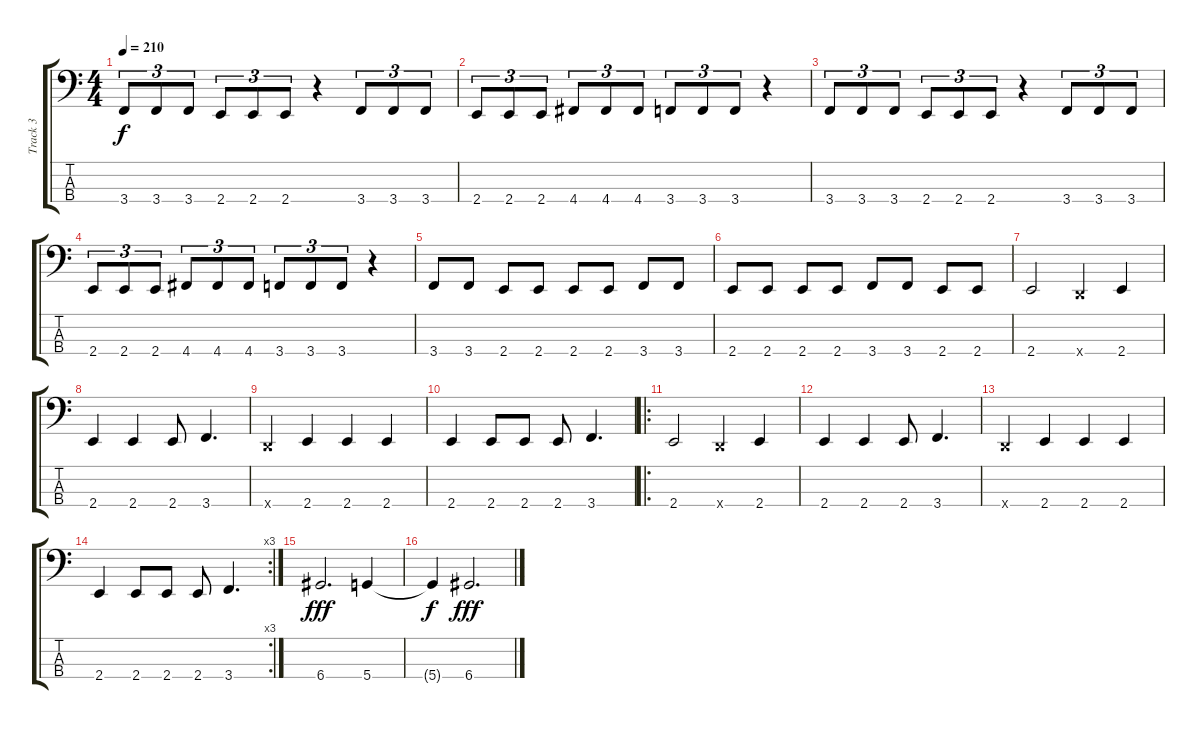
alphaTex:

\track ("Track 3" "Track 3") {instrument electricbassfinger}
\staff {score tabs}
\tuning (F2 C2 G1 D1) {hide}
\ts (4 4)
\tempo 210
\clef f4
\ks c
3.4.8{tu (3 2) dy f} 3.4.8{tu (3 2)} 3.4.8{tu (3 2)} 2.4.8{tu (3 2)} 2.4.8{tu (3 2)} 2.4.8{tu (3 2)} r.4 3.4.8{tu (3 2)} 3.4.8{tu (3 2)} 3.4.8{tu (3 2)} |
2.4.8{tu (3 2)} 2.4.8{tu (3 2)} 2.4.8{tu (3 2)} 4.4.8{tu (3 2)} 4.4.8{tu (3 2)} 4.4.8{tu (3 2)} 3.4.8{tu (3 2)} 3.4.8{tu (3 2)} 3.4.8{tu (3 2)} r.4 |
3.4.8{tu (3 2)} 3.4.8{tu (3 2)} 3.4.8{tu (3 2)} 2.4.8{tu (3 2)} 2.4.8{tu (3 2)} 2.4.8{tu (3 2)} r.4 3.4.8{tu (3 2)} 3.4.8{tu (3 2)} 3.4.8{tu (3 2)} |
2.4.8{tu (3 2)} 2.4.8{tu (3 2)} 2.4.8{tu (3 2)} 4.4.8{tu (3 2)} 4.4.8{tu (3 2)} 4.4.8{tu (3 2)} 3.4.8{tu (3 2)} 3.4.8{tu (3 2)} 3.4.8{tu (3 2)} r.4 |
3.4.8 3.4.8 2.4.8 2.4.8 2.4.8 2.4.8 3.4.8 3.4.8 |
2.4.8 2.4.8 2.4.8 2.4.8 3.4.8 3.4.8 2.4.8 2.4.8 |
2.4.2 0.4{x}.4 2.4.4 |
2.4.4 2.4.4 2.4.8 3.4.4{d} |
0.4{x}.4 2.4.4 2.4.4 2.4.4 |
2.4.4 2.4.8 2.4.8 2.4.8 3.4.4{d} |
\ro
2.4.2 0.4{x}.4 2.4.4 |
2.4.4 2.4.4 2.4.8 3.4.4{d} |
0.4{x}.4 2.4.4 2.4.4 2.4.4 |
\rc 3
2.4.4 2.4.8 2.4.8 2.4.8 3.4.4{d} |
6.4.2{d dy fff} 5.4.4 |
5.4{t}.4{dy f} 6.4.2{d dy fff}
